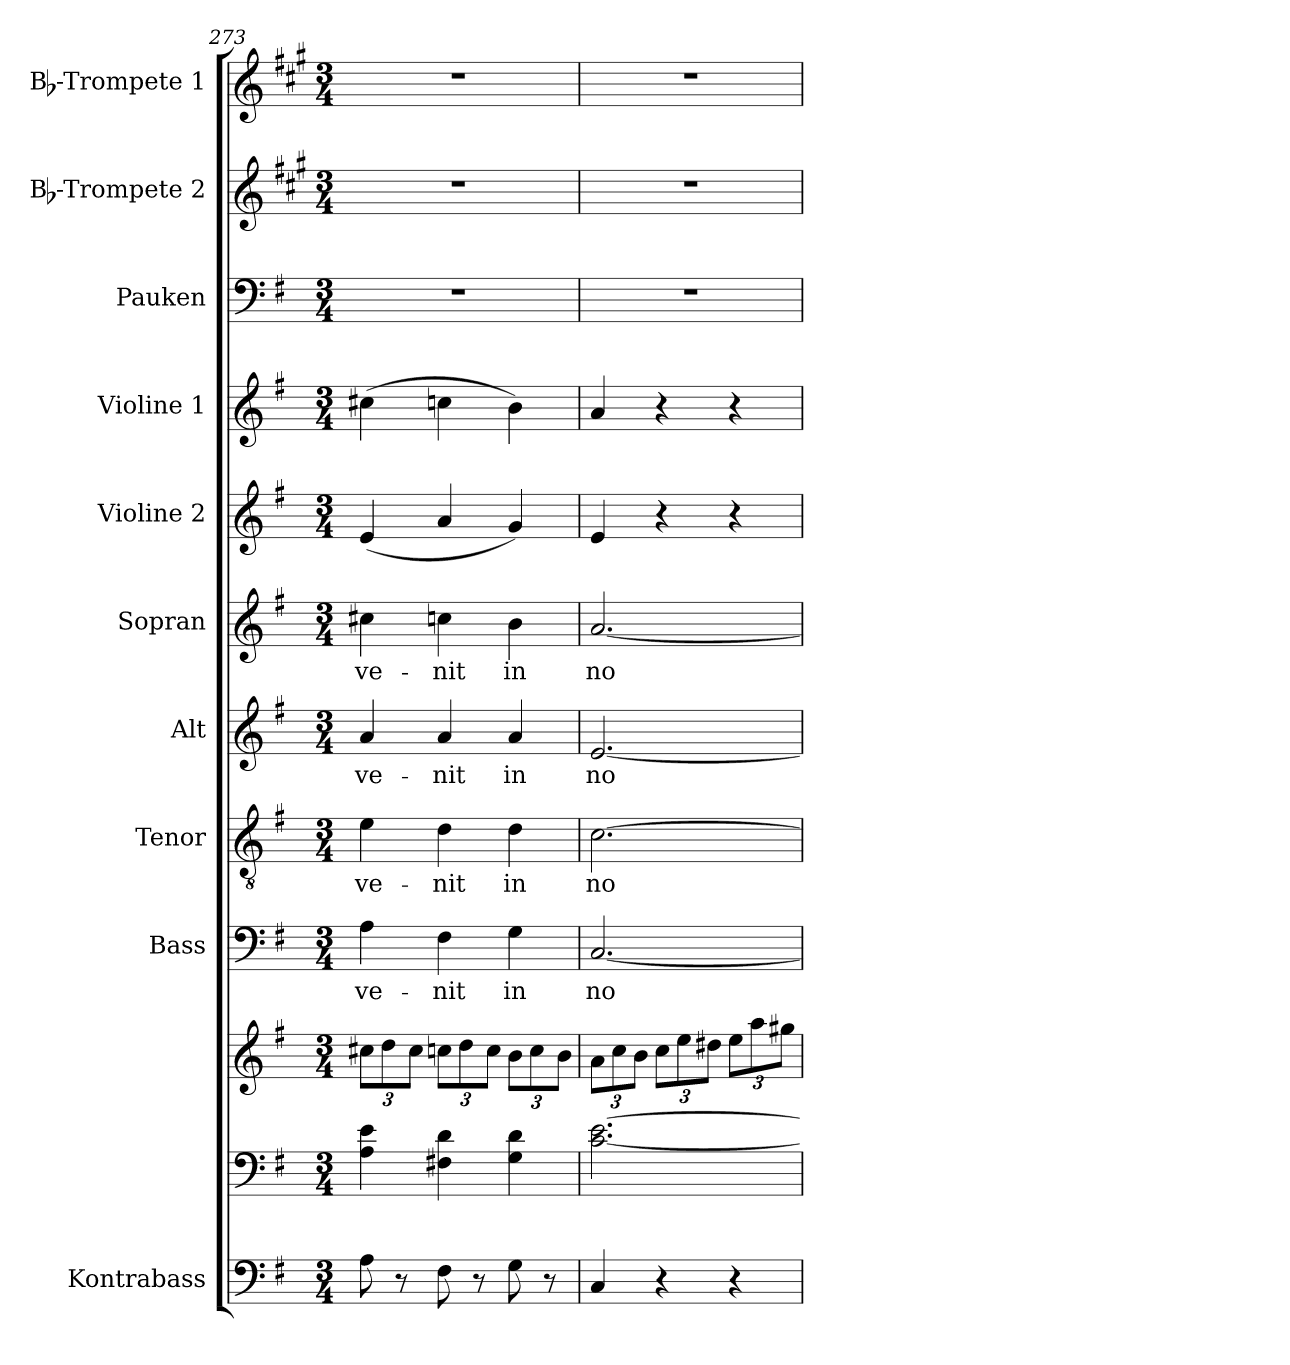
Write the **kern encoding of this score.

**kern	**kern	**kern	**kern	**text	**kern	**text	**kern	**text	**kern	**text	**kern	**kern	**kern	**kern	**kern
*part11	*part10	*part10	*part9	*part9	*part8	*part8	*part7	*part7	*part6	*part6	*part5	*part4	*part3	*part2	*part1
*staff12	*staff11	*staff10	*staff9	*staff9	*staff8	*staff8	*staff7	*staff7	*staff6	*staff6	*staff5	*staff4	*staff3	*staff2	*staff1
*I"Kontrabass	*	*	*I"Bass	*	*I"Tenor	*	*I"Alt	*	*I"Sopran	*	*I"Violine 2	*I"Violine 1	*I"Pauken	*I"Bb-Trompete 2	*I"Bb-Trompete 1
*I'Kb.	*	*	*I'B.	*	*I'T.	*	*I'A.	*	*I'S.	*	*I'Vl. 2	*I'Vl. 1	*I'Pk.	*I'Bb Trp. 2	*I'Bb Trp. 1
*clefF4	*clefF4	*clefG2	*clefF4	*	*clefGv2	*	*clefG2	*	*clefG2	*	*clefG2	*clefG2	*clefF4	*clefG2	*clefG2
*ITrd7c12	*	*	*	*	*	*	*	*	*	*	*	*	*	*ITrd1c2	*ITrd1c2
*k[f#]	*k[f#]	*k[f#]	*k[f#]	*	*k[f#]	*	*k[f#]	*	*k[f#]	*	*k[f#]	*k[f#]	*k[f#]	*k[f#]	*k[f#]
*G:	*G:	*G:	*G:	*	*G:	*	*G:	*	*G:	*	*G:	*G:	*G:	*G:	*G:
*M3/4	*M3/4	*M3/4	*M3/4	*	*M3/4	*	*M3/4	*	*M3/4	*	*M3/4	*M3/4	*M3/4	*M3/4	*M3/4
*	*	*Xbrackettup	*	*	*	*	*	*	*	*	*	*	*	*	*
=273	=273	=273	=273	=273	=273	=273	=273	=273	=273	=273	=273	=273	=273	=273	=273
!	!	!	!	!LO:LY:b	!	!LO:LY:b	!	!LO:LY:b	!	!LO:LY:b	!	!	!	!	!
8AA\	4A\ 4e\	12cc#X\L	4A\	ve-	4e\	ve-	4a/	ve-	4cc#X\	ve-	(<4e/	(>4cc#X\	2.r	2.r	2.r
.	.	12dd\	.	.	.	.	.	.	.	.	.	.	.	.	.
8r	.	.	.	.	.	.	.	.	.	.	.	.	.	.	.
.	.	12cc#\J	.	.	.	.	.	.	.	.	.	.	.	.	.
!	!	!	!	!LO:LY:b	!	!LO:LY:b	!	!LO:LY:b	!	!LO:LY:b	!	!	!	!	!
8FF#\	4F#X\ 4d\	12ccn\L	4F#\	-nit	4d\	-nit	4a/	-nit	4ccn\	-nit	4a/	4ccn\	.	.	.
.	.	12dd\	.	.	.	.	.	.	.	.	.	.	.	.	.
8r	.	.	.	.	.	.	.	.	.	.	.	.	.	.	.
.	.	12cc\J	.	.	.	.	.	.	.	.	.	.	.	.	.
!	!	!	!	!LO:LY:b	!	!LO:LY:b	!	!LO:LY:b	!	!LO:LY:b	!	!	!	!	!
8GG\	4G\ 4d\	12b\L	4G\	in	4d\	in	4a/	in	4b\	in	4g/)	4b\)	.	.	.
.	.	12cc\	.	.	.	.	.	.	.	.	.	.	.	.	.
8r	.	.	.	.	.	.	.	.	.	.	.	.	.	.	.
.	.	12b\J	.	.	.	.	.	.	.	.	.	.	.	.	.
=274	=274	=274	=274	=274	=274	=274	=274	=274	=274	=274	=274	=274	=274	=274	=274
!	!	!	!	!LO:LY:b	!	!LO:LY:b	!	!LO:LY:b	!	!LO:LY:b	!	!	!	!	!
4CC/	[2.c\ [2.e\	12a\L	[2.C/	no-	[2.c\	no-	[2.e/	no-	[2.a/	no-	4e/	4a/	2.r	2.r	2.r
.	.	12cc\	.	.	.	.	.	.	.	.	.	.	.	.	.
.	.	12b\J	.	.	.	.	.	.	.	.	.	.	.	.	.
4r	.	12cc\L	.	.	.	.	.	.	.	.	4r	4r	.	.	.
.	.	12ee\	.	.	.	.	.	.	.	.	.	.	.	.	.
.	.	12dd#X\J	.	.	.	.	.	.	.	.	.	.	.	.	.
4r	.	12ee\L	.	.	.	.	.	.	.	.	4r	4r	.	.	.
.	.	12aa\	.	.	.	.	.	.	.	.	.	.	.	.	.
.	.	12gg#X\J	.	.	.	.	.	.	.	.	.	.	.	.	.
=	=	=	=	=	=	=	=	=	=	=	=	=	=	=	=
*-	*-	*-	*-	*-	*-	*-	*-	*-	*-	*-	*-	*-	*-	*-	*-
